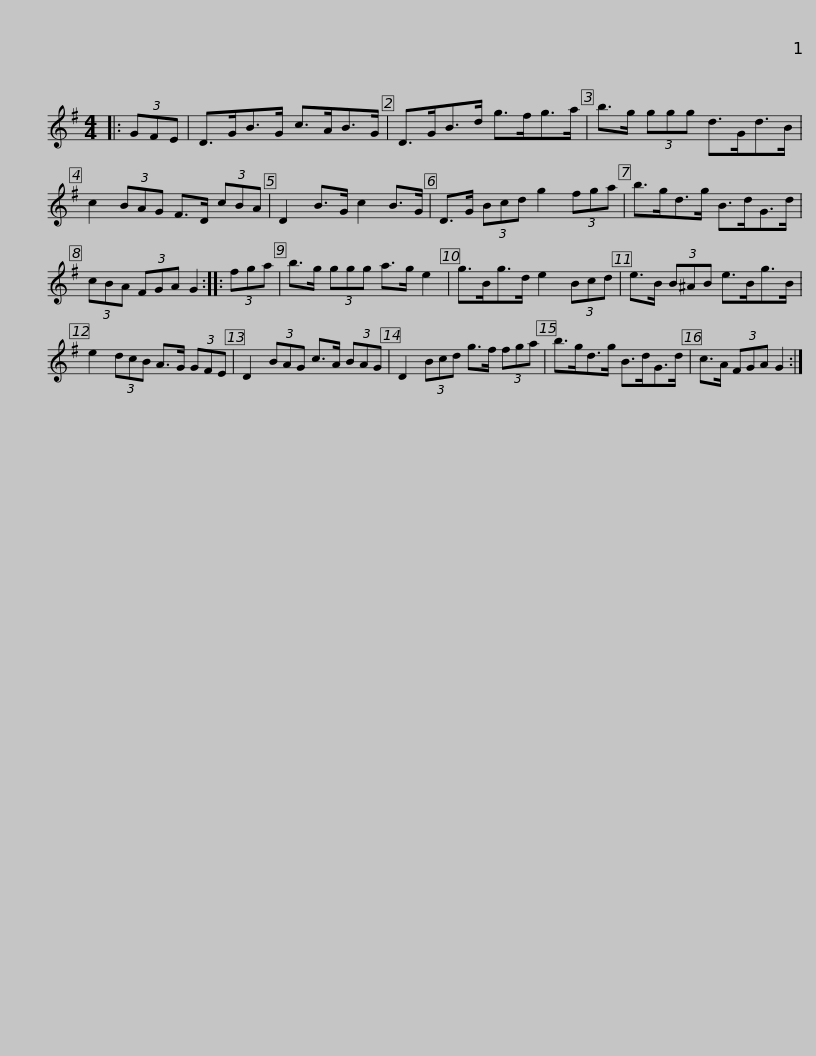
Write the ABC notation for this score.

X:1
L:1/8
M:4/4
I:linebreak $
K:G
V:1 treble
V:1
|: (3GFE | D>GB>G c>AB>G | D>GB>d g>fg>a | b>g (3ggg d>Gd>B | c2 (3BAG F>D (3cBA |$ %5
 D2 B>G c2 B>G | D>G (3Bcd g2 (3fga | b>gd>g B>dG>d | (3cBA (3FGA G2 :: (3fga |$ %10
 b>g (3ggg a>g e2 | g>Bg>d e2 (3Bcd | e>B (3B^AB e>Bg>B | e2 (3dcB A>G (3GFE |$ D2 (3BAG c>A (3BAG | %15
 D2 (3Bcd g>f (3fga | b>gd>g B>dG>d | c>A (3FGA G2 :| %18
